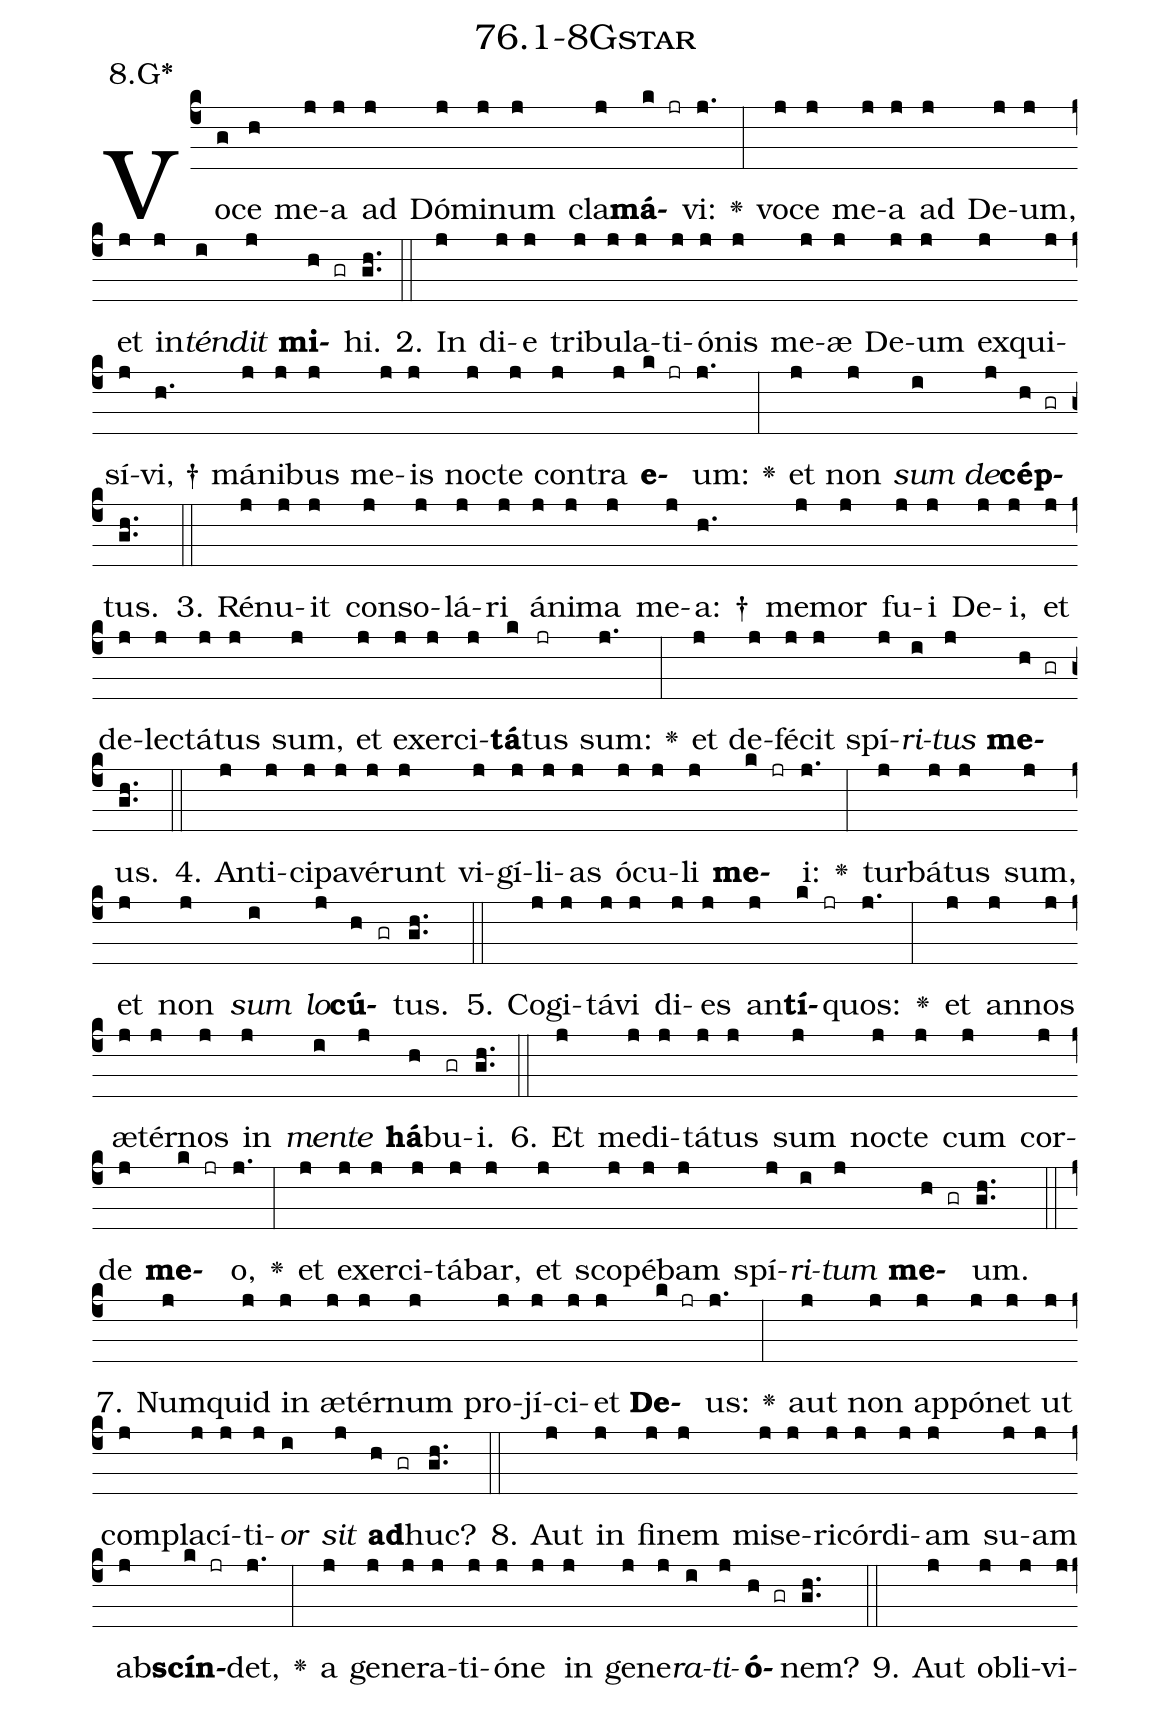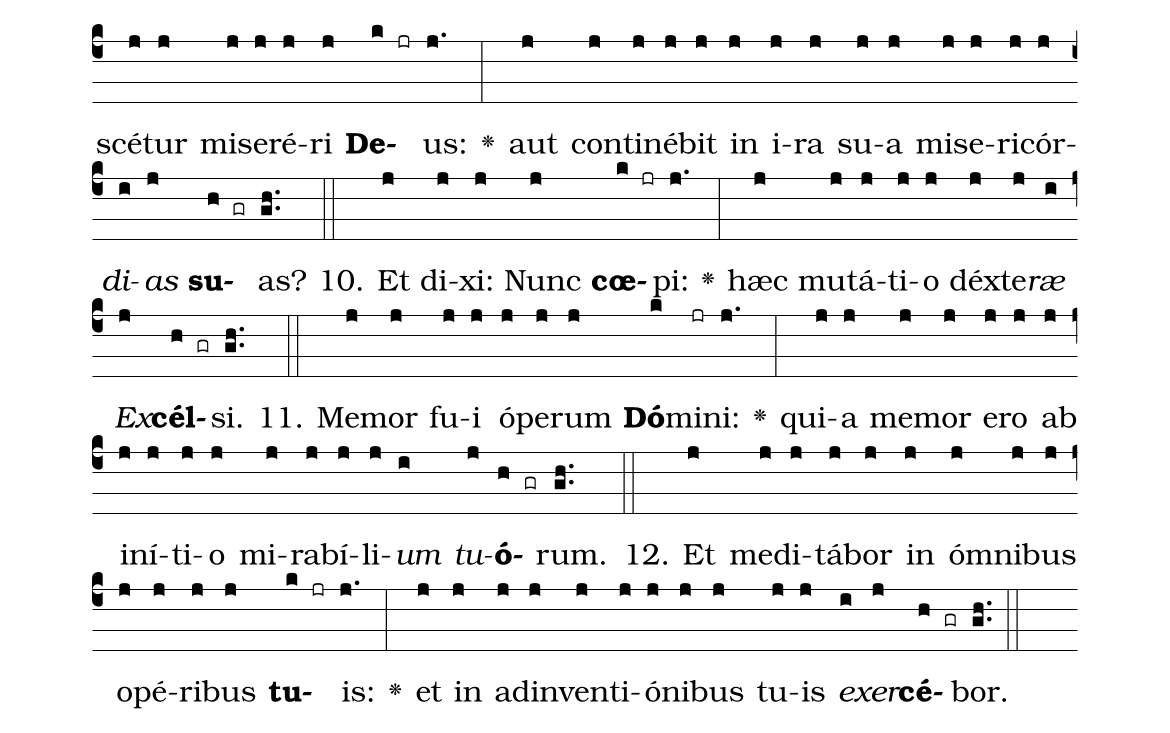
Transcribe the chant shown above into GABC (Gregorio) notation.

name: 76.1-8Gstar;
annotation: 8.G*;
%%
(c4)Vo(g)ce(h) me(j)a(j) ad(j) Dó(j)mi(j)num(j) cla(j)<b>má</b>(k jr)vi:(j.) <v>\greheightstar</v>(:) vo(j)ce(j) me(j)a(j) ad(j) De(j)um,(j) et(j) in(j)<i>tén</i>(i)<i>dit</i>(j) <b>mi</b>(h gr)hi.(gh..) (::)
2. In(j) di(j)e(j) tri(j)bu(j)la(j)ti(j)ó(j)nis(j) me(j)æ(j) De(j)um(j) ex(j)qui(j)sí(j)vi, †(h.) má(j)ni(j)bus(j) me(j)is(j) noc(j)te(j) con(j)tra(j) <b>e</b>(k jr)um:(j.) <v>\greheightstar</v>(:) et(j) non(j) <i>sum</i>(i) <i>de</i>(j)<b>cép</b>(h gr)tus.(gh..) (::)
3. Ré(j)nu(j)it(j) con(j)so(j)lá(j)ri(j) á(j)ni(j)ma(j) me(j)a: †(h.) me(j)mor(j) fu(j)i(j) De(j)i,(j) et(j) de(j)lec(j)tá(j)tus(j) sum,(j) et(j) ex(j)er(j)ci(j)<b>tá</b>(k)tus(jr) sum:(j.) <v>\greheightstar</v>(:) et(j) de(j)fé(j)cit(j) spí(j)<i>ri</i>(i)<i>tus</i>(j) <b>me</b>(h gr)us.(gh..) (::)
4. An(j)ti(j)ci(j)pa(j)vé(j)runt(j) vi(j)gí(j)li(j)as(j) ó(j)cu(j)li(j) <b>me</b>(k jr)i:(j.) <v>\greheightstar</v>(:) tur(j)bá(j)tus(j) sum,(j) et(j) non(j) <i>sum</i>(i) <i>lo</i>(j)<b>cú</b>(h gr)tus.(gh..) (::)
5. Co(j)gi(j)tá(j)vi(j) di(j)es(j) an(j)<b>tí</b>(k jr)quos:(j.) <v>\greheightstar</v>(:) et(j) an(j)nos(j) æ(j)tér(j)nos(j) in(j) <i>men</i>(i)<i>te</i>(j) <b>há</b>(h)bu(gr)i.(gh..) (::)
6. Et(j) me(j)di(j)tá(j)tus(j) sum(j) noc(j)te(j) cum(j) cor(j)de(j) <b>me</b>(k jr)o,(j.) <v>\greheightstar</v>(:) et(j) ex(j)er(j)ci(j)tá(j)bar,(j) et(j) sco(j)pé(j)bam(j) spí(j)<i>ri</i>(i)<i>tum</i>(j) <b>me</b>(h gr)um.(gh..) (::)
7. Num(j)quid(j) in(j) æ(j)tér(j)num(j) pro(j)jí(j)ci(j)et(j) <b>De</b>(k jr)us:(j.) <v>\greheightstar</v>(:) aut(j) non(j) ap(j)pó(j)net(j) ut(j) com(j)pla(j)cí(j)ti(j)<i>or</i>(i) <i>sit</i>(j) <b>ad</b>(h gr)huc?(gh..) (::)
8. Aut(j) in(j) fi(j)nem(j) mi(j)se(j)ri(j)cór(j)di(j)am(j) su(j)am(j) ab(j)<b>scín</b>(k jr)det,(j.) <v>\greheightstar</v>(:) a(j) ge(j)ne(j)ra(j)ti(j)ó(j)ne(j) in(j) ge(j)ne(j)<i>ra</i>(i)<i>ti</i>(j)<b>ó</b>(h gr)nem?(gh..) (::)
9. Aut(j) ob(j)li(j)vi(j)scé(j)tur(j) mi(j)se(j)ré(j)ri(j) <b>De</b>(k jr)us:(j.) <v>\greheightstar</v>(:) aut(j) con(j)ti(j)né(j)bit(j) in(j) i(j)ra(j) su(j)a(j) mi(j)se(j)ri(j)cór(j)<i>di</i>(i)<i>as</i>(j) <b>su</b>(h gr)as?(gh..) (::)
10. Et(j) di(j)xi:(j) Nunc(j) <b>cœ</b>(k jr)pi:(j.) <v>\greheightstar</v>(:) hæc(j) mu(j)tá(j)ti(j)o(j) déx(j)te(j)<i>ræ</i>(i) <i>Ex</i>(j)<b>cél</b>(h gr)si.(gh..) (::)
11. Me(j)mor(j) fu(j)i(j) ó(j)pe(j)rum(j) <b>Dó</b>(k)mi(jr)ni:(j.) <v>\greheightstar</v>(:) qui(j)a(j) me(j)mor(j) e(j)ro(j) ab(j) in(j)í(j)ti(j)o(j) mi(j)ra(j)bí(j)li(j)<i>um</i>(i) <i>tu</i>(j)<b>ó</b>(h gr)rum.(gh..) (::)
12. Et(j) me(j)di(j)tá(j)bor(j) in(j) óm(j)ni(j)bus(j) o(j)pé(j)ri(j)bus(j) <b>tu</b>(k jr)is:(j.) <v>\greheightstar</v>(:) et(j) in(j) ad(j)in(j)ven(j)ti(j)ó(j)ni(j)bus(j) tu(j)is(j) <i>ex</i>(i)<i>er</i>(j)<b>cé</b>(h gr)bor.(gh..) (::)
